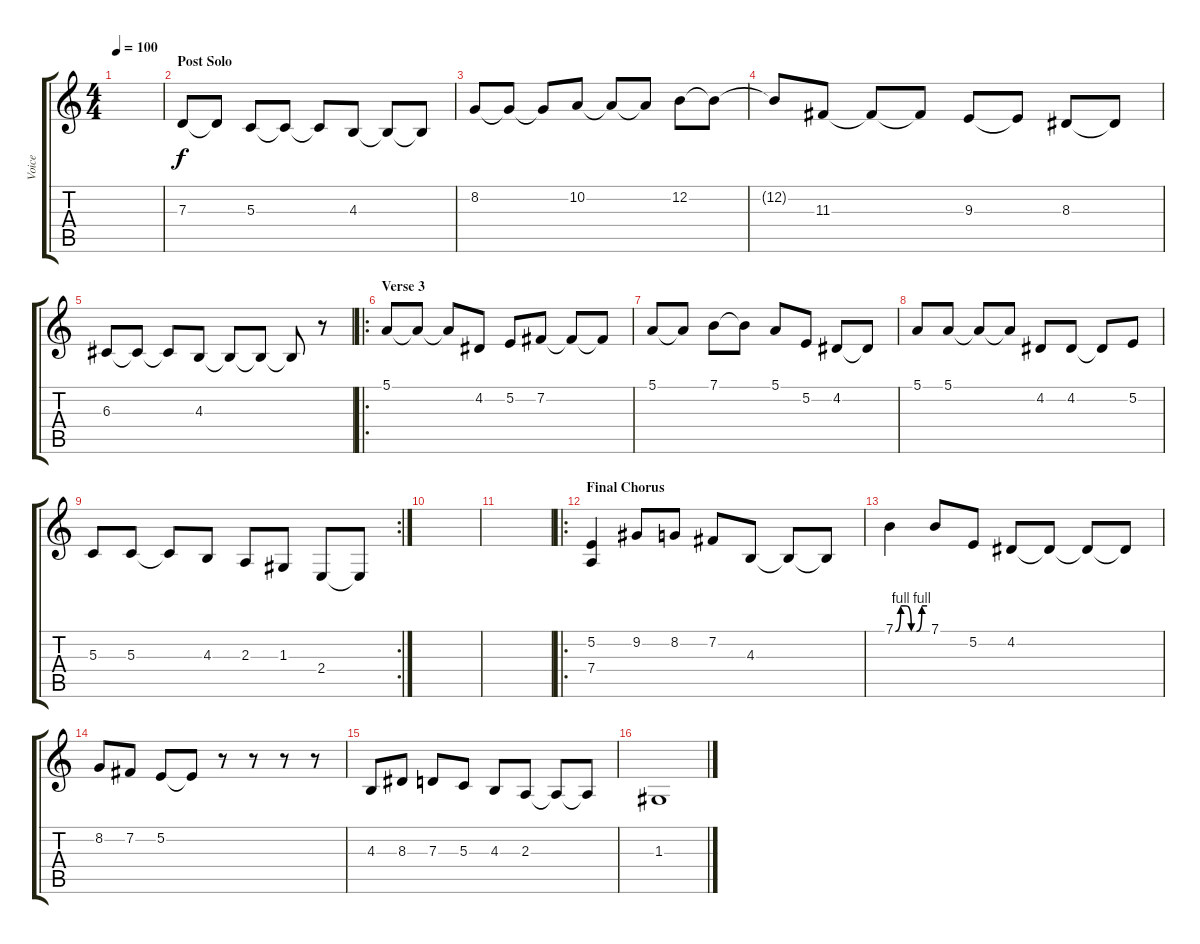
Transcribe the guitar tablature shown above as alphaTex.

\track ("Voice" "Voice") {instrument oboe}
\staff {score tabs}
\tuning (E4 B3 G3 D3 A2 E2) {hide}
\ts (4 4)
\tempo 100
\clef g2
\ks c
|
\section ("" "Post Solo")
7.3.8 7.3{t}.8 5.3.8 5.3{t}.8 5.3{t}.8 4.3.8 4.3{t}.8 4.3{t}.8 |
8.2.8 8.2{t}.8 8.2{t}.8 10.2.8 10.2{t}.8 10.2{t}.8 12.2.8 12.2{t}.8 |
12.2{t}.8 11.3.8 11.3{t}.8 11.3{t}.8 9.3.8 9.3{t}.8 8.3.8 8.3{t}.8 |
6.3.8 6.3{t}.8 6.3{t}.8 4.3.8 4.3{t}.8 4.3{t}.8 4.3{t}.8 r.8 |
\ro
\section ("" "Verse 3")
5.1.8{volume 14} 5.1{t}.8 5.1{t}.8 4.2.8 5.2.8 7.2.8 7.2{t}.8 7.2{t}.8 |
5.1.8 5.1{t}.8 7.1.8 7.1{t}.8 5.1.8 5.2.8 4.2.8 4.2{t}.8 |
5.1.8 5.1.8 5.1{t}.8 5.1{t}.8 4.2.8 4.2.8 4.2{t}.8 5.2.8 |
\rc 2
5.3.8 5.3.8 5.3{t}.8 4.3.8 2.3.8 1.3.8 2.4.8 2.4{t}.8 |
|
|
\ro
\section ("" "Final Chorus")
(5.2 7.4).4 9.2.8 8.2.8 7.2.8 4.3.8 4.3{t}.8 4.3{t}.8 |
7.1{be (custom 0 0 10 4 20 4 30 0 40 0 50 4 60 4)}.4 7.1.8 5.2.8 4.2.8 4.2{t}.8 4.2{t}.8 4.2{t}.8 |
8.2.8 7.2.8 5.2.8 5.2{t}.8 r.8 r.8 r.8 r.8 |
4.3.8 8.3.8 7.3.8 5.3.8 4.3.8 2.3.8 2.3{t}.8 2.3{t}.8 |
1.3.1
